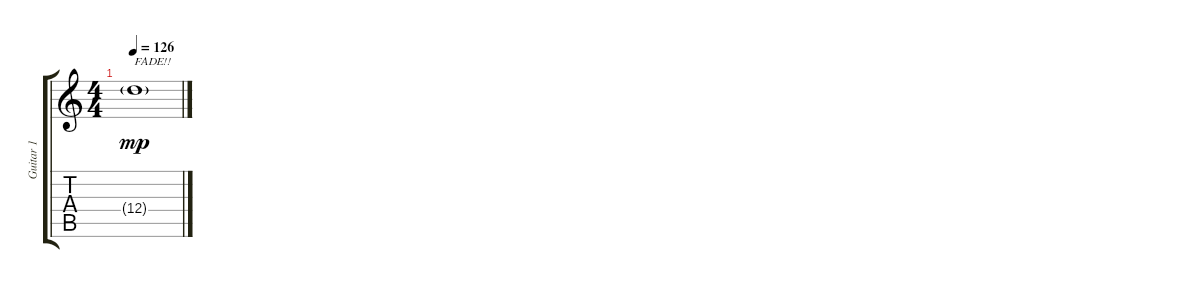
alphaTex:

\track ("Guitar 1" "Guitar 1") {instrument electricguitarclean}
\staff {score tabs}
\tuning (E4 B3 G3 D3 A2 E2) {hide}
\ts (4 4)
\tempo 126
\clef g2
\ks c
12.4{g}.1{txt "FADE!!" dy mp}
